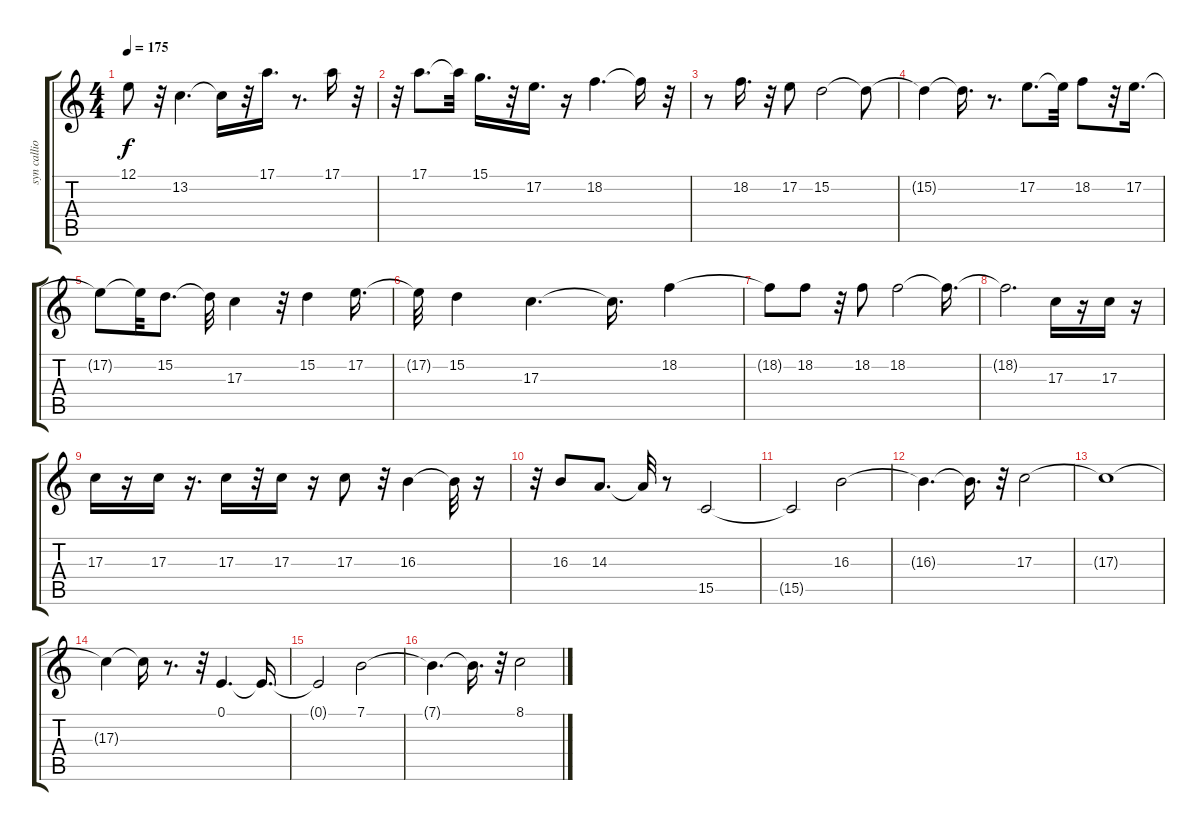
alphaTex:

\track ("syn calliope" "syn callio") {instrument lead3calliope}
\staff {score tabs}
\tuning (E4 B3 G3 D3 A2 E2) {hide}
\ts (4 4)
\tempo 175
\clef g2
\ks c
12.1{t}.8{dy f} r.32 13.2.4{d} 13.2{t}.16 r.32 17.1.16{d} r.8{d} 17.1.16 r.32 |
r.32 17.1.8{d} 17.1{t}.32 15.1.16{d} r.32 17.2.16{d} r.16 18.2.4{d} 18.2{t}.16 r.32 |
r.8 18.2.16{d} r.32 17.2.8 15.2.2 15.2{t}.8 |
15.2{t}.4 15.2{t}.16{d} r.8{d} 17.2.8{d} 17.2{t}.32 18.2.8 r.32 17.2.16{d} |
17.2{t}.8 17.2{t}.32 15.2.8{d} 15.2{t}.32 17.3.4 r.32 15.2.4 17.2.16{d} |
17.2{t}.32 15.2.4 17.3.4{d} 17.3{t}.16{d} 18.2.4 |
18.2{t}.8 18.2.8 r.32 18.2.8 18.2.2 18.2{t}.16{d} |
18.2{t}.2{d} 17.3.16 r.16 17.3.16 r.16 |
17.3.16 r.16 17.3.16 r.16{d} 17.3.16 r.32 17.3.16 r.16 17.3.8 r.32 16.3.4 16.3{t}.32 r.16 |
r.32 16.3.8 14.3.8{d} 14.3{t}.32 r.8 15.5.2 |
15.5{t}.2 16.3.2 |
16.3{t}.4{d} 16.3{t}.16{d} r.32 17.3.2 |
17.3{t}.1 |
17.3{t}.4 17.3{t}.16 r.8{d} r.32 0.1.4{d} 0.1{t}.16{d} |
0.1{t}.2 7.1.2 |
7.1{t}.4{d} 7.1{t}.16{d} r.32 8.1.2
